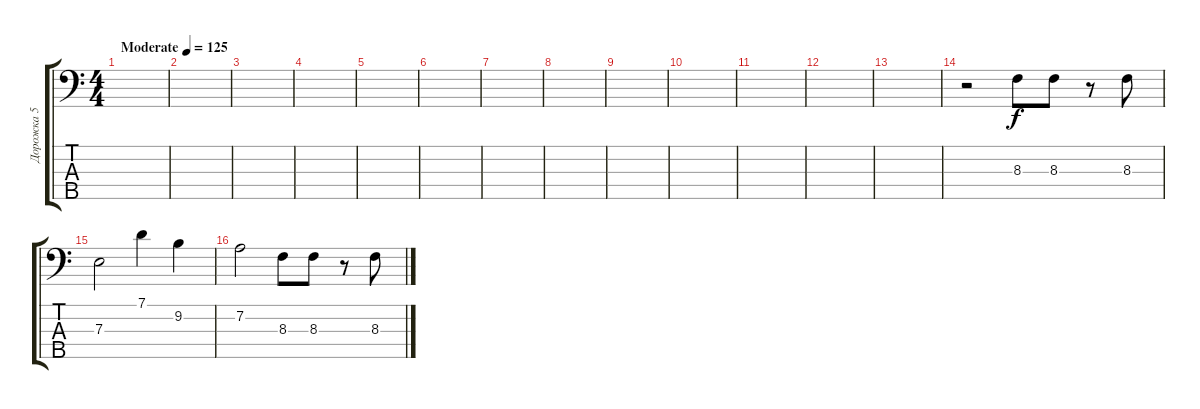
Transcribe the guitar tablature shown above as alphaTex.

\track ("Дорожка 5" "Дорожка 5") {instrument electricbasspick}
\staff {score tabs}
\tuning (G2 D2 A1 E1 B0) {hide}
\ts (4 4)
\tempo (125 "Moderate")
\clef f4
\ks c
|
|
|
|
|
|
|
|
|
|
|
|
|
r.2 8.3.8 8.3.8 r.8 8.3.8 |
7.3.2 7.1.4 9.2.4 |
7.2.2 8.3.8 8.3.8 r.8 8.3.8
